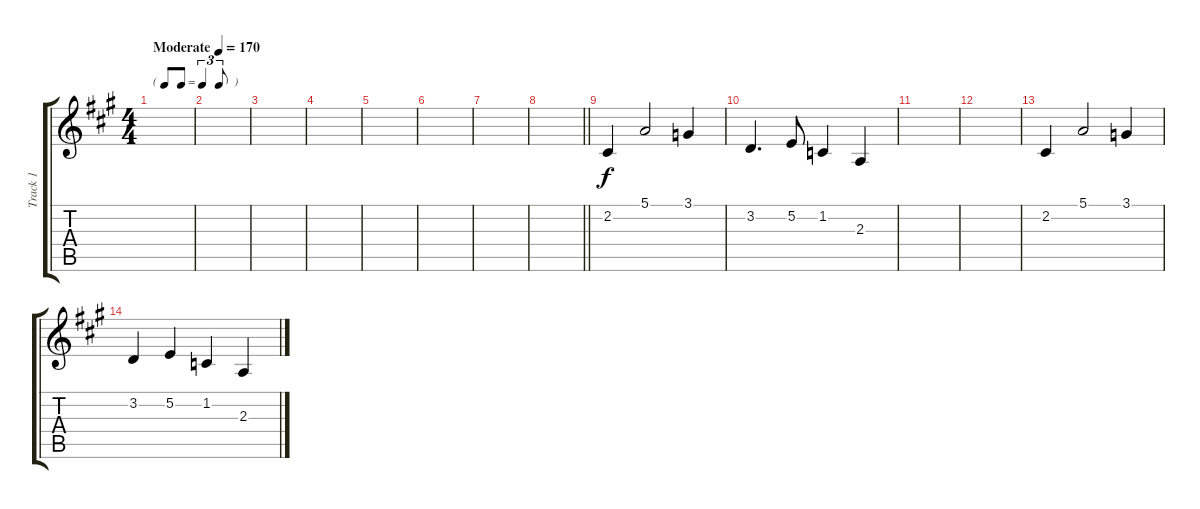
\track ("Track 1" "Track 1") {instrument tenorsax}
\staff {score tabs}
\tuning (E4 B3 G3 D3 A2 E2) {hide}
\ts (4 4)
\tf triplet8th
\tempo (170 "Moderate")
\clef g2
\ks a
|
|
|
|
|
|
|
\barLineRight lightlight
|
2.2.4 5.1.2 3.1.4 |
3.2.4{d} 5.2.8 1.2.4 2.3.4 |
|
|
2.2.4 5.1.2 3.1.4 |
3.2.4 5.2.4 1.2.4 2.3.4
